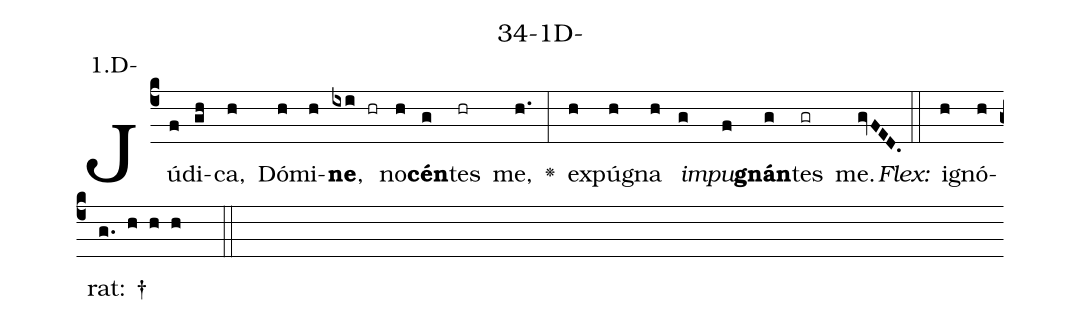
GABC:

name: 34-1D-;
annotation: 1.D-;
%%
(c4)Jú(f)di(gh)ca,(h) Dó(h)mi(h)<b>ne</b>,(ixi hr) no(h)<b>cén</b>(g)tes(hr) me,(h.) <v>\greheightstar</v>(:) ex(h)pú(h)gna(h) <i>im</i>(g)<i>pu</i>(f)<b>gnán</b>(g)tes(gr) me.(gvFED.) (::)
<i>Flex:</i>()  i(h)gnó(h)rat: †(g. h h h  ::)

%E(h) u(h) o(g) u(f) a(g) e.(gvFED.) (::)
